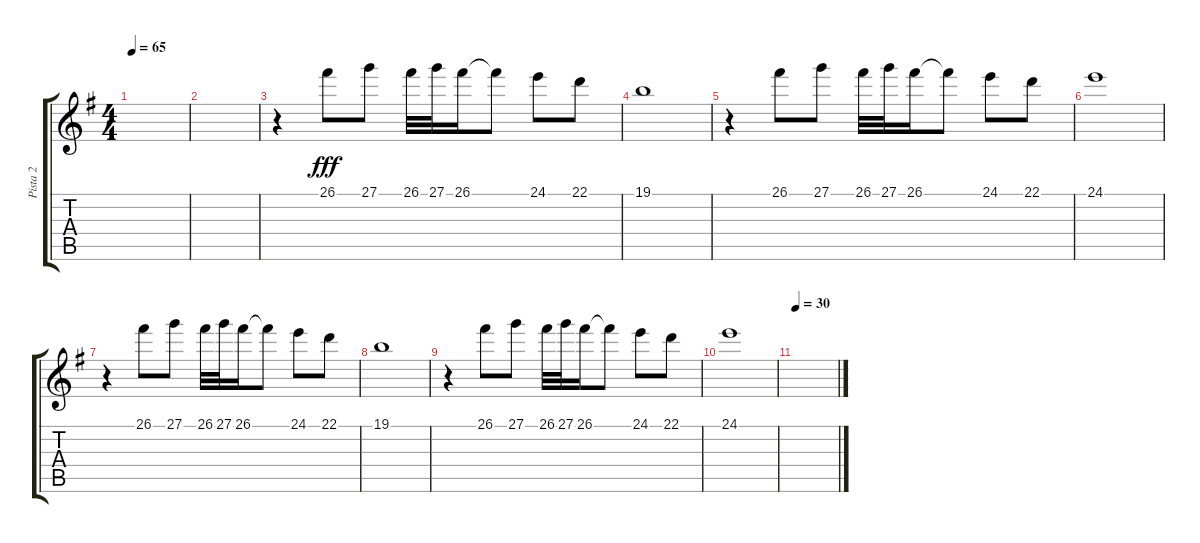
\track ("Pista 2" "Pista 2") {instrument whistle}
\staff {score tabs}
\tuning (E4 B3 G3 D3 A2 E2) {hide}
\ts (4 4)
\tempo 65
\clef g2
\ks g
|
|
r.4{instrument shakuhachi} 26.1.8{dy fff} 27.1.8 26.1.32 27.1.32 26.1.16 26.1{t}.8 24.1.8 22.1.8 |
19.1.1{volume 6} |
r.4{volume 13} 26.1.8 27.1.8 26.1.32 27.1.32 26.1.16 26.1{t}.8 24.1.8 22.1.8 |
24.1.1 |
r.4{instrument shakuhachi} 26.1.8 27.1.8 26.1.32 27.1.32 26.1.16 26.1{t}.8 24.1.8 22.1.8 |
19.1.1 |
r.4{volume 13} 26.1.8 27.1.8 26.1.32 27.1.32 26.1.16 26.1{t}.8 24.1.8 22.1.8 |
24.1.1 |
\tempo 30
